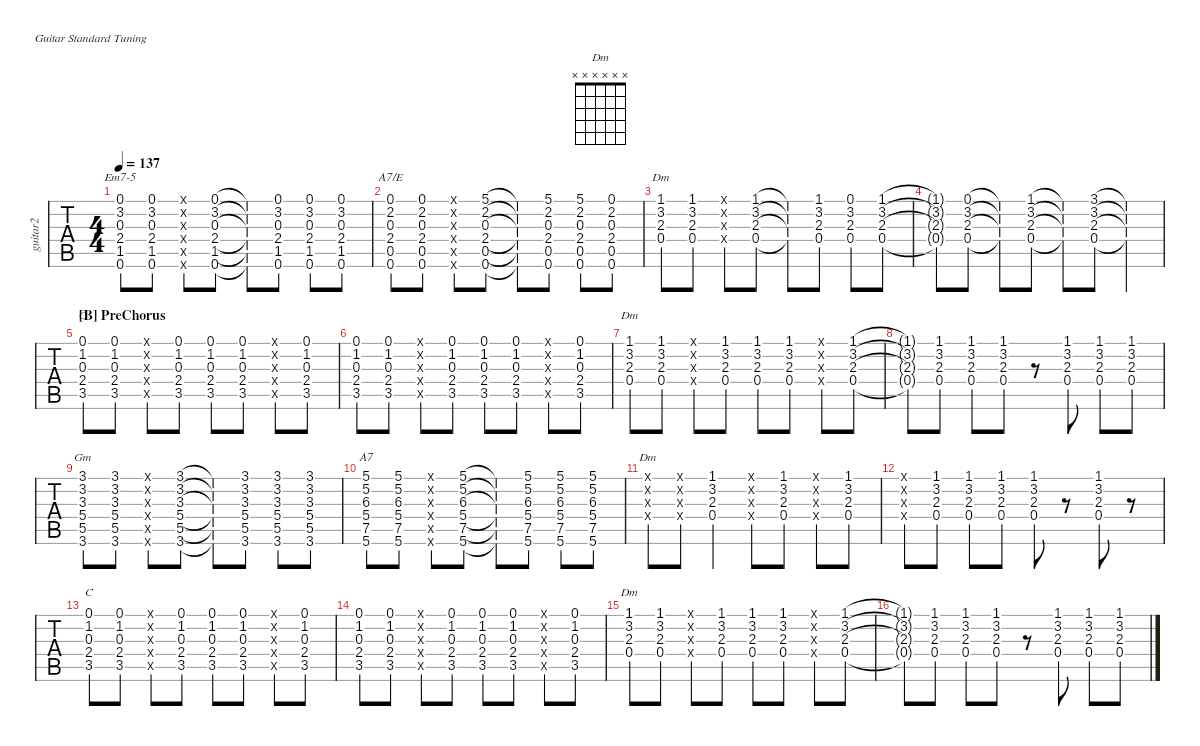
\defaultSystemsLayout 4
\hideDynamics
\bracketExtendMode nobrackets
\track ("Guitar2" "guitar2") {defaultSystemsLayout 4 instrument electricguitarclean}
\staff {tabs}
\tuning (E4 B3 G3 D3 A2 E2)
\chord ("Dm" 1 3 2 0 x x) {showdiagram false showfingering false}
\chord ("A7/E" 0 2 0 2 0 0) {showdiagram false showfingering false}
\chord ("Em7-5" 0 3 0 2 1 0) {showdiagram false showfingering false}
\chord ("C" 0 1 0 2 3 x) {showdiagram false showfingering false}
\chord ("Gm" 3 3 3 5 5 3) {showdiagram false showfingering false barre (3 3 3)}
\chord ("A7" 5 5 6 5 7 5) {firstfret 5 showdiagram false showfingering false barre (5 5 5)}
\chord ("Dm" x x x x x x)
\ts (4 4)
\tempo 137
\clef g2
\ks f
(1.5{acc b} 3.2{acc forcenatural} 0.1{acc forcenatural} 2.4{acc forcenatural} 0.3{acc forcenatural} 0.6{acc forcenatural}).8{ch "Em7-5" dy mf} (1.5{acc b} 3.2{acc forcenatural} 0.1{acc forcenatural} 2.4{acc forcenatural} 0.3{acc forcenatural} 0.6{acc forcenatural}).8 (1.5{x acc b} 3.2{x acc forcenatural} 0.1{x acc forcenatural} 2.4{x acc forcenatural} 0.3{x acc forcenatural} 0.6{x acc forcenatural}).8 (1.5{acc b} 3.2{acc forcenatural} 0.1{acc forcenatural} 2.4{acc forcenatural} 0.3{acc forcenatural} 0.6{acc forcenatural}).8 (1.5{t acc b} 3.2{t acc forcenatural} 0.1{t acc forcenatural} 2.4{t acc forcenatural} 0.3{t acc forcenatural} 0.6{t acc forcenatural}).8 (1.5{acc b} 3.2{acc forcenatural} 0.1{acc forcenatural} 2.4{acc forcenatural} 0.3{acc forcenatural} 0.6{acc forcenatural}).8 (1.5{acc b} 3.2{acc forcenatural} 0.1{acc forcenatural} 2.4{acc forcenatural} 0.3{acc forcenatural} 0.6{acc forcenatural}).8 (1.5{acc b} 3.2{acc forcenatural} 0.1{acc forcenatural} 2.4{acc forcenatural} 0.3{acc forcenatural} 0.6{acc forcenatural}).8 |
(0.5{acc forcenatural} 2.2{acc b} 2.4{acc forcenatural} 0.3{acc forcenatural} 0.6{acc forcenatural} 0.1{acc forcenatural}).8{ch "A7/E"} (0.5{acc forcenatural} 2.2{acc b} 2.4{acc forcenatural} 0.3{acc forcenatural} 0.6{acc forcenatural} 0.1{acc forcenatural}).8 (0.5{x acc forcenatural} 2.2{x acc b} 2.4{x acc forcenatural} 0.3{x acc forcenatural} 0.6{x acc forcenatural} 0.1{x acc forcenatural}).8 (0.5{acc forcenatural} 2.2{acc b} 2.4{acc forcenatural} 0.3{acc forcenatural} 0.6{acc forcenatural} 5.1{acc forcenatural}).8 (0.5{t acc forcenatural} 2.2{t acc b} 2.4{t acc forcenatural} 0.3{t acc forcenatural} 0.6{t acc forcenatural} 5.1{t acc forcenatural}).8 (0.5{acc forcenatural} 2.2{acc b} 2.4{acc forcenatural} 0.3{acc forcenatural} 0.6{acc forcenatural} 5.1{acc forcenatural}).8 (0.5{acc forcenatural} 2.2{acc b} 2.4{acc forcenatural} 0.3{acc forcenatural} 0.6{acc forcenatural} 5.1{acc forcenatural}).8 (0.5{acc forcenatural} 2.2{acc b} 2.4{acc forcenatural} 0.3{acc forcenatural} 0.6{acc forcenatural} 0.1{acc forcenatural}).8 |
(0.4{acc forcenatural} 2.3{acc forcenatural} 3.2{acc forcenatural} 1.1{acc forcenatural}).8{ch "Dm"} (0.4{acc forcenatural} 2.3{acc forcenatural} 3.2{acc forcenatural} 1.1{acc forcenatural}).8 (0.4{x acc forcenatural} 2.3{x acc forcenatural} 3.2{x acc forcenatural} 1.1{x acc forcenatural}).8 (0.4{acc forcenatural} 2.3{acc forcenatural} 3.2{acc forcenatural} 1.1{acc forcenatural}).8 (0.4{t acc forcenatural} 2.3{t acc forcenatural} 3.2{t acc forcenatural} 1.1{t acc forcenatural}).8 (0.4{acc forcenatural} 2.3{acc forcenatural} 3.2{acc forcenatural} 1.1{acc forcenatural}).8 (0.4{acc forcenatural} 2.3{acc forcenatural} 3.2{acc forcenatural} 0.1{acc forcenatural}).8 (0.4{acc forcenatural} 2.3{acc forcenatural} 3.2{acc forcenatural} 1.1{acc forcenatural}).8 |
(0.4{t acc forcenatural} 2.3{t acc forcenatural} 3.2{t acc forcenatural} 1.1{t acc forcenatural}).8 (0.4{acc forcenatural} 2.3{acc forcenatural} 3.2{acc forcenatural} 0.1{acc forcenatural}).8 (0.4{t acc forcenatural} 2.3{t acc forcenatural} 3.2{t acc forcenatural} 0.1{t acc forcenatural}).8 (0.4{acc forcenatural} 2.3{acc forcenatural} 3.2{acc forcenatural} 1.1{acc forcenatural}).8 (0.4{t acc forcenatural} 2.3{t acc forcenatural} 3.2{t acc forcenatural} 1.1{t acc forcenatural}).8 (0.4{acc forcenatural} 2.3{acc forcenatural} 3.2{acc forcenatural} 3.1{acc forcenatural}).8 (0.4{t acc forcenatural} 2.3{t acc forcenatural} 3.2{t acc forcenatural} 3.1{t acc forcenatural}).4 |
\section ("B" "PreChorus")
(2.4{acc forcenatural} 0.3{acc forcenatural} 1.2{acc forcenatural} 0.1{acc forcenatural} 3.5{acc forcenatural}).8{ch "C"} (2.4{acc forcenatural} 0.3{acc forcenatural} 1.2{acc forcenatural} 0.1{acc forcenatural} 3.5{acc forcenatural}).8 (2.4{x acc forcenatural} 0.3{x acc forcenatural} 1.2{x acc forcenatural} 0.1{x acc forcenatural} 3.5{x acc forcenatural}).8 (2.4{acc forcenatural} 0.3{acc forcenatural} 1.2{acc forcenatural} 0.1{acc forcenatural} 3.5{acc forcenatural}).8 (2.4{acc forcenatural} 0.3{acc forcenatural} 1.2{acc forcenatural} 0.1{acc forcenatural} 3.5{acc forcenatural}).8 (2.4{acc forcenatural} 0.3{acc forcenatural} 1.2{acc forcenatural} 0.1{acc forcenatural} 3.5{acc forcenatural}).8 (2.4{x acc forcenatural} 0.3{x acc forcenatural} 1.2{x acc forcenatural} 0.1{x acc forcenatural} 3.5{x acc forcenatural}).8 (2.4{acc forcenatural} 0.3{acc forcenatural} 1.2{acc forcenatural} 0.1{acc forcenatural} 3.5{acc forcenatural}).8 |
(2.4{acc forcenatural} 0.3{acc forcenatural} 1.2{acc forcenatural} 0.1{acc forcenatural} 3.5{acc forcenatural}).8 (2.4{acc forcenatural} 0.3{acc forcenatural} 1.2{acc forcenatural} 0.1{acc forcenatural} 3.5{acc forcenatural}).8 (2.4{x acc forcenatural} 0.3{x acc forcenatural} 1.2{x acc forcenatural} 0.1{x acc forcenatural} 3.5{x acc forcenatural}).8 (2.4{acc forcenatural} 0.3{acc forcenatural} 1.2{acc forcenatural} 0.1{acc forcenatural} 3.5{acc forcenatural}).8 (2.4{acc forcenatural} 0.3{acc forcenatural} 1.2{acc forcenatural} 0.1{acc forcenatural} 3.5{acc forcenatural}).8 (2.4{acc forcenatural} 0.3{acc forcenatural} 1.2{acc forcenatural} 0.1{acc forcenatural} 3.5{acc forcenatural}).8 (2.4{x acc forcenatural} 0.3{x acc forcenatural} 1.2{x acc forcenatural} 0.1{x acc forcenatural} 3.5{x acc forcenatural}).8 (2.4{acc forcenatural} 0.3{acc forcenatural} 1.2{acc forcenatural} 0.1{acc forcenatural} 3.5{acc forcenatural}).8 |
(0.4{acc forcenatural} 2.3{acc forcenatural} 3.2{acc forcenatural} 1.1{acc forcenatural}).8{ch "Dm"} (0.4{acc forcenatural} 2.3{acc forcenatural} 3.2{acc forcenatural} 1.1{acc forcenatural}).8 (0.4{x acc forcenatural} 2.3{x acc forcenatural} 3.2{x acc forcenatural} 1.1{x acc forcenatural}).8 (0.4{acc forcenatural} 2.3{acc forcenatural} 3.2{acc forcenatural} 1.1{acc forcenatural}).8 (0.4{acc forcenatural} 2.3{acc forcenatural} 3.2{acc forcenatural} 1.1{acc forcenatural}).8 (0.4{acc forcenatural} 2.3{acc forcenatural} 3.2{acc forcenatural} 1.1{acc forcenatural}).8 (0.4{x acc forcenatural} 2.3{x acc forcenatural} 3.2{x acc forcenatural} 1.1{x acc forcenatural}).8 (0.4{acc forcenatural} 2.3{acc forcenatural} 3.2{acc forcenatural} 1.1{acc forcenatural}).8 |
(0.4{t acc forcenatural} 2.3{t acc forcenatural} 3.2{t acc forcenatural} 1.1{t acc forcenatural}).8 (0.4{acc forcenatural} 2.3{acc forcenatural} 3.2{acc forcenatural} 1.1{acc forcenatural}).8 (0.4{acc forcenatural} 2.3{acc forcenatural} 3.2{acc forcenatural} 1.1{acc forcenatural}).8 (0.4{acc forcenatural} 2.3{acc forcenatural} 3.2{acc forcenatural} 1.1{acc forcenatural}).8 r.8 (0.4{acc forcenatural} 2.3{acc forcenatural} 3.2{acc forcenatural} 1.1{acc forcenatural}).8 (0.4{acc forcenatural} 2.3{acc forcenatural} 3.2{acc forcenatural} 1.1{acc forcenatural}).8 (0.4{acc forcenatural} 2.3{acc forcenatural} 3.2{acc forcenatural} 1.1{acc forcenatural}).8 |
(5.4{acc forcenatural} 3.3{acc b} 3.2{acc forcenatural} 3.1{acc forcenatural} 5.5{acc forcenatural} 3.6{acc forcenatural}).8{ch "Gm"} (5.4{acc forcenatural} 3.3{acc b} 3.2{acc forcenatural} 3.1{acc forcenatural} 5.5{acc forcenatural} 3.6{acc forcenatural}).8 (5.4{x acc forcenatural} 3.3{x acc b} 3.2{x acc forcenatural} 3.1{x acc forcenatural} 5.5{x acc forcenatural} 3.6{x acc forcenatural}).8 (5.4{acc forcenatural} 3.3{acc b} 3.2{acc forcenatural} 3.1{acc forcenatural} 5.5{acc forcenatural} 3.6{acc forcenatural}).8 (5.4{t acc forcenatural} 3.3{t acc b} 3.2{t acc forcenatural} 3.1{t acc forcenatural} 5.5{t acc forcenatural} 3.6{t acc forcenatural}).8 (5.4{acc forcenatural} 3.3{acc b} 3.2{acc forcenatural} 3.1{acc forcenatural} 5.5{acc forcenatural} 3.6{acc forcenatural}).8 (5.4{acc forcenatural} 3.3{acc b} 3.2{acc forcenatural} 3.1{acc forcenatural} 5.5{acc forcenatural} 3.6{acc forcenatural}).8 (5.4{acc forcenatural} 3.3{acc b} 3.2{acc forcenatural} 3.1{acc forcenatural} 5.5{acc forcenatural} 3.6{acc forcenatural}).8 |
(5.6{acc forcenatural} 7.5{acc forcenatural} 5.4{acc forcenatural} 6.3{acc b} 5.2{acc forcenatural} 5.1{acc forcenatural}).8{ch "A7"} (5.6{acc forcenatural} 7.5{acc forcenatural} 5.4{acc forcenatural} 6.3{acc b} 5.2{acc forcenatural} 5.1{acc forcenatural}).8 (5.6{x acc forcenatural} 7.5{x acc forcenatural} 5.4{x acc forcenatural} 6.3{x acc b} 5.2{x acc forcenatural} 5.1{x acc forcenatural}).8 (5.6{acc forcenatural} 7.5{acc forcenatural} 5.4{acc forcenatural} 6.3{acc b} 5.2{acc forcenatural} 5.1{acc forcenatural}).8 (5.6{t acc forcenatural} 7.5{t acc forcenatural} 5.4{t acc forcenatural} 6.3{t acc b} 5.2{t acc forcenatural} 5.1{t acc forcenatural}).8 (5.6{acc forcenatural} 7.5{acc forcenatural} 5.4{acc forcenatural} 6.3{acc b} 5.2{acc forcenatural} 5.1{acc forcenatural}).8 (5.6{acc forcenatural} 7.5{acc forcenatural} 5.4{acc forcenatural} 6.3{acc b} 5.2{acc forcenatural} 5.1{acc forcenatural}).8 (5.6{acc forcenatural} 7.5{acc forcenatural} 5.4{acc forcenatural} 6.3{acc b} 5.2{acc forcenatural} 5.1{acc forcenatural}).8 |
(0.4{x acc forcenatural} 2.3{x acc forcenatural} 3.2{x acc forcenatural} 1.1{x acc forcenatural}).8{ch "Dm"} (0.4{x acc forcenatural} 2.3{x acc forcenatural} 3.2{x acc forcenatural} 1.1{x acc forcenatural}).8 (0.4{acc forcenatural} 2.3{acc forcenatural} 3.2{acc forcenatural} 1.1{acc forcenatural}).4 (0.4{x acc forcenatural} 2.3{x acc forcenatural} 3.2{x acc forcenatural} 1.1{x acc forcenatural}).8 (0.4{acc forcenatural} 2.3{acc forcenatural} 3.2{acc forcenatural} 1.1{acc forcenatural}).8 (0.4{x acc forcenatural} 2.3{x acc forcenatural} 3.2{x acc forcenatural} 1.1{x acc forcenatural}).8 (0.4{acc forcenatural} 2.3{acc forcenatural} 3.2{acc forcenatural} 1.1{acc forcenatural}).8 |
(0.4{x acc forcenatural} 2.3{x acc forcenatural} 3.2{x acc forcenatural} 1.1{x acc forcenatural}).8 (0.4{acc forcenatural} 2.3{acc forcenatural} 3.2{acc forcenatural} 1.1{acc forcenatural}).8 (0.4{acc forcenatural} 2.3{acc forcenatural} 3.2{acc forcenatural} 1.1{acc forcenatural}).8 (0.4{acc forcenatural} 2.3{acc forcenatural} 3.2{acc forcenatural} 1.1{acc forcenatural}).8 (0.4{acc forcenatural} 2.3{acc forcenatural} 3.2{acc forcenatural} 1.1{acc forcenatural}).8 r.8 (0.4{acc forcenatural} 2.3{acc forcenatural} 3.2{acc forcenatural} 1.1{acc forcenatural}).8 r.8 |
(2.4{acc forcenatural} 0.3{acc forcenatural} 1.2{acc forcenatural} 0.1{acc forcenatural} 3.5{acc forcenatural}).8{ch "C"} (2.4{acc forcenatural} 0.3{acc forcenatural} 1.2{acc forcenatural} 0.1{acc forcenatural} 3.5{acc forcenatural}).8 (2.4{x acc forcenatural} 0.3{x acc forcenatural} 1.2{x acc forcenatural} 0.1{x acc forcenatural} 3.5{x acc forcenatural}).8 (2.4{acc forcenatural} 0.3{acc forcenatural} 1.2{acc forcenatural} 0.1{acc forcenatural} 3.5{acc forcenatural}).8 (2.4{acc forcenatural} 0.3{acc forcenatural} 1.2{acc forcenatural} 0.1{acc forcenatural} 3.5{acc forcenatural}).8 (2.4{acc forcenatural} 0.3{acc forcenatural} 1.2{acc forcenatural} 0.1{acc forcenatural} 3.5{acc forcenatural}).8 (2.4{x acc forcenatural} 0.3{x acc forcenatural} 1.2{x acc forcenatural} 0.1{x acc forcenatural} 3.5{x acc forcenatural}).8 (2.4{acc forcenatural} 0.3{acc forcenatural} 1.2{acc forcenatural} 0.1{acc forcenatural} 3.5{acc forcenatural}).8 |
(2.4{acc forcenatural} 0.3{acc forcenatural} 1.2{acc forcenatural} 0.1{acc forcenatural} 3.5{acc forcenatural}).8 (2.4{acc forcenatural} 0.3{acc forcenatural} 1.2{acc forcenatural} 0.1{acc forcenatural} 3.5{acc forcenatural}).8 (2.4{x acc forcenatural} 0.3{x acc forcenatural} 1.2{x acc forcenatural} 0.1{x acc forcenatural} 3.5{x acc forcenatural}).8 (2.4{acc forcenatural} 0.3{acc forcenatural} 1.2{acc forcenatural} 0.1{acc forcenatural} 3.5{acc forcenatural}).8 (2.4{acc forcenatural} 0.3{acc forcenatural} 1.2{acc forcenatural} 0.1{acc forcenatural} 3.5{acc forcenatural}).8 (2.4{acc forcenatural} 0.3{acc forcenatural} 1.2{acc forcenatural} 0.1{acc forcenatural} 3.5{acc forcenatural}).8 (2.4{x acc forcenatural} 0.3{x acc forcenatural} 1.2{x acc forcenatural} 0.1{x acc forcenatural} 3.5{x acc forcenatural}).8 (2.4{acc forcenatural} 0.3{acc forcenatural} 1.2{acc forcenatural} 0.1{acc forcenatural} 3.5{acc forcenatural}).8 |
(0.4{acc forcenatural} 2.3{acc forcenatural} 3.2{acc forcenatural} 1.1{acc forcenatural}).8{ch "Dm"} (0.4{acc forcenatural} 2.3{acc forcenatural} 3.2{acc forcenatural} 1.1{acc forcenatural}).8 (0.4{x acc forcenatural} 2.3{x acc forcenatural} 3.2{x acc forcenatural} 1.1{x acc forcenatural}).8 (0.4{acc forcenatural} 2.3{acc forcenatural} 3.2{acc forcenatural} 1.1{acc forcenatural}).8 (0.4{acc forcenatural} 2.3{acc forcenatural} 3.2{acc forcenatural} 1.1{acc forcenatural}).8 (0.4{acc forcenatural} 2.3{acc forcenatural} 3.2{acc forcenatural} 1.1{acc forcenatural}).8 (0.4{x acc forcenatural} 2.3{x acc forcenatural} 3.2{x acc forcenatural} 1.1{x acc forcenatural}).8 (0.4{acc forcenatural} 2.3{acc forcenatural} 3.2{acc forcenatural} 1.1{acc forcenatural}).8 |
(0.4{t acc forcenatural} 2.3{t acc forcenatural} 3.2{t acc forcenatural} 1.1{t acc forcenatural}).8 (0.4{acc forcenatural} 2.3{acc forcenatural} 3.2{acc forcenatural} 1.1{acc forcenatural}).8 (0.4{acc forcenatural} 2.3{acc forcenatural} 3.2{acc forcenatural} 1.1{acc forcenatural}).8 (0.4{acc forcenatural} 2.3{acc forcenatural} 3.2{acc forcenatural} 1.1{acc forcenatural}).8 r.8 (0.4{acc forcenatural} 2.3{acc forcenatural} 3.2{acc forcenatural} 1.1{acc forcenatural}).8 (0.4{acc forcenatural} 2.3{acc forcenatural} 3.2{acc forcenatural} 1.1{acc forcenatural}).8 (0.4{acc forcenatural} 2.3{acc forcenatural} 3.2{acc forcenatural} 1.1{acc forcenatural}).8
